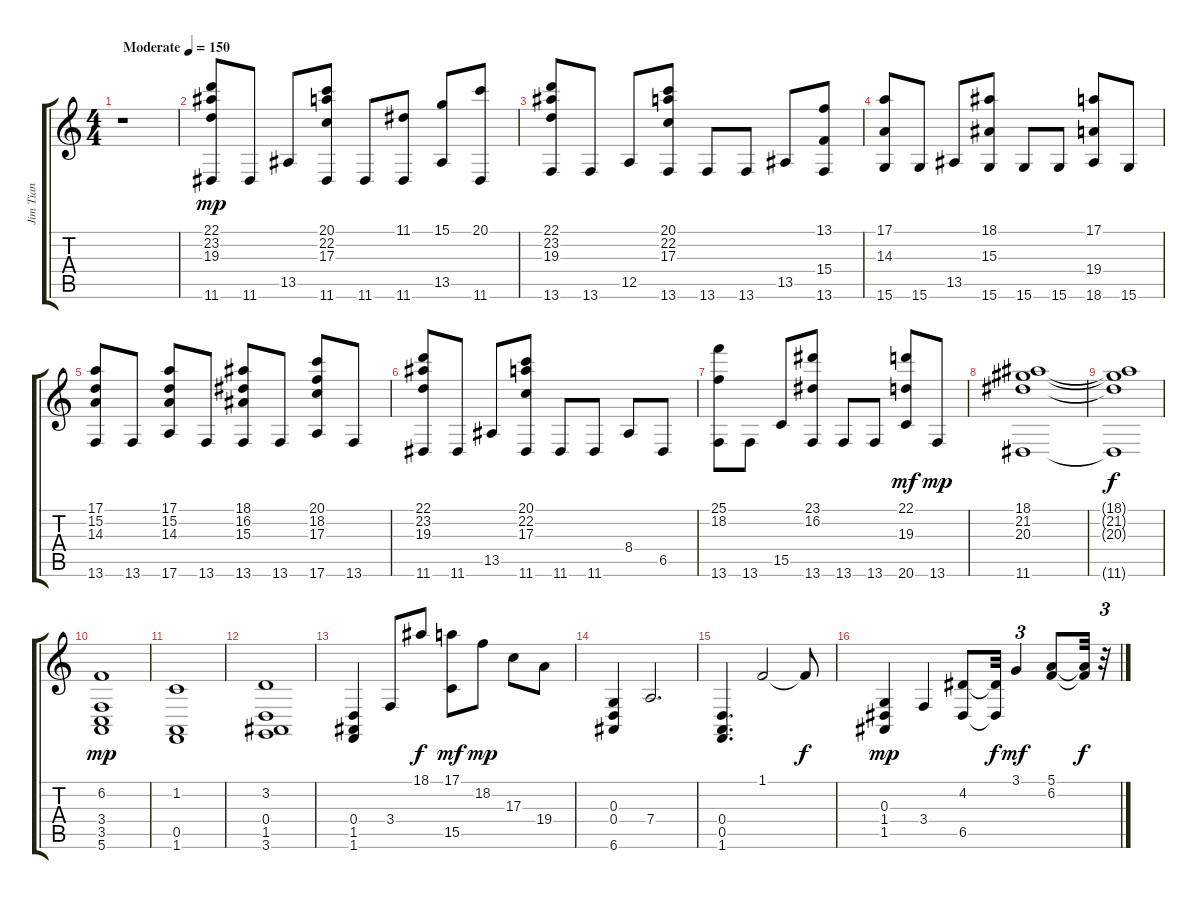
\track ("Jim Tian  " "Jim Tian  ") {instrument acousticgrandpiano}
\staff {score tabs}
\tuning (E4 B3 G3 D3 A2 E2) {hide}
\ts (4 4)
\tempo (150 "Moderate")
\clef g2
\ks c
r.1{dy mp instrument acousticgrandpiano} |
(22.1 23.2 19.3 11.6).8 11.6.8 13.5.8 (20.1 22.2 17.3 11.6).8 11.6.8 (11.1 11.6).8 (15.1 13.5).8 (20.1 11.6).8 |
(22.1 23.2 19.3 13.6).8 13.6.8 12.5.8 (20.1 22.2 17.3 13.6).8 13.6.8 13.6.8 13.5.8 (13.1 15.4 13.6).8 |
(17.1 14.3 15.6).8 15.6.8 13.5.8 (18.1 15.3 15.6).8 15.6.8 15.6.8 (17.1 19.4 18.6).8 15.6.8 |
(17.1 15.2 14.3 13.6).8 13.6.8 (17.1 15.2 14.3 17.6).8 13.6.8 (18.1 16.2 15.3 13.6).8 13.6.8 (20.1 18.2 17.3 17.6).8 13.6.8 |
(22.1 23.2 19.3 11.6).8{volume 13} 11.6.8 13.5.8 (20.1 22.2 17.3 11.6).8 11.6.8 11.6.8 8.4.8 6.5.8 |
(25.1 18.2 13.6).8 13.6.8 15.5.8 (23.1 16.2 13.6).8 13.6.8 13.6.8 (22.1 19.3 20.6).8{dy mf} 13.6.8{dy mp} |
(18.1 21.2 20.3 11.6).1 |
(18.1{t} 21.2{t} 20.3{t} 11.6{t}).1{dy f} |
(6.2 3.4 3.5 5.6).1{dy mp volume 11} |
(1.2 0.5 1.6).1 |
(3.2 0.4 1.5 3.6).1 |
(0.4 1.5 1.6).4{volume 13} 3.4.8 18.1.8{dy f} (17.1 15.5).8{dy mf} 18.2.8{dy mp} 17.3.8 19.4.8 |
(0.3 0.4 6.6).4 7.4.2{d} |
(0.4 0.5 1.6).4{d} 1.1.2 1.1{t}.8{dy f} |
(0.3 1.4 1.5).4{dy mp} 3.4.4 (4.2 6.5).8 (4.2{t} 6.5{t}).32{dy f} 3.1.4{tu (3 2) dy mf} (5.1 6.2).8 (5.1{t} 6.2{t}).32{dy f} r.32{tu (3 2)}
